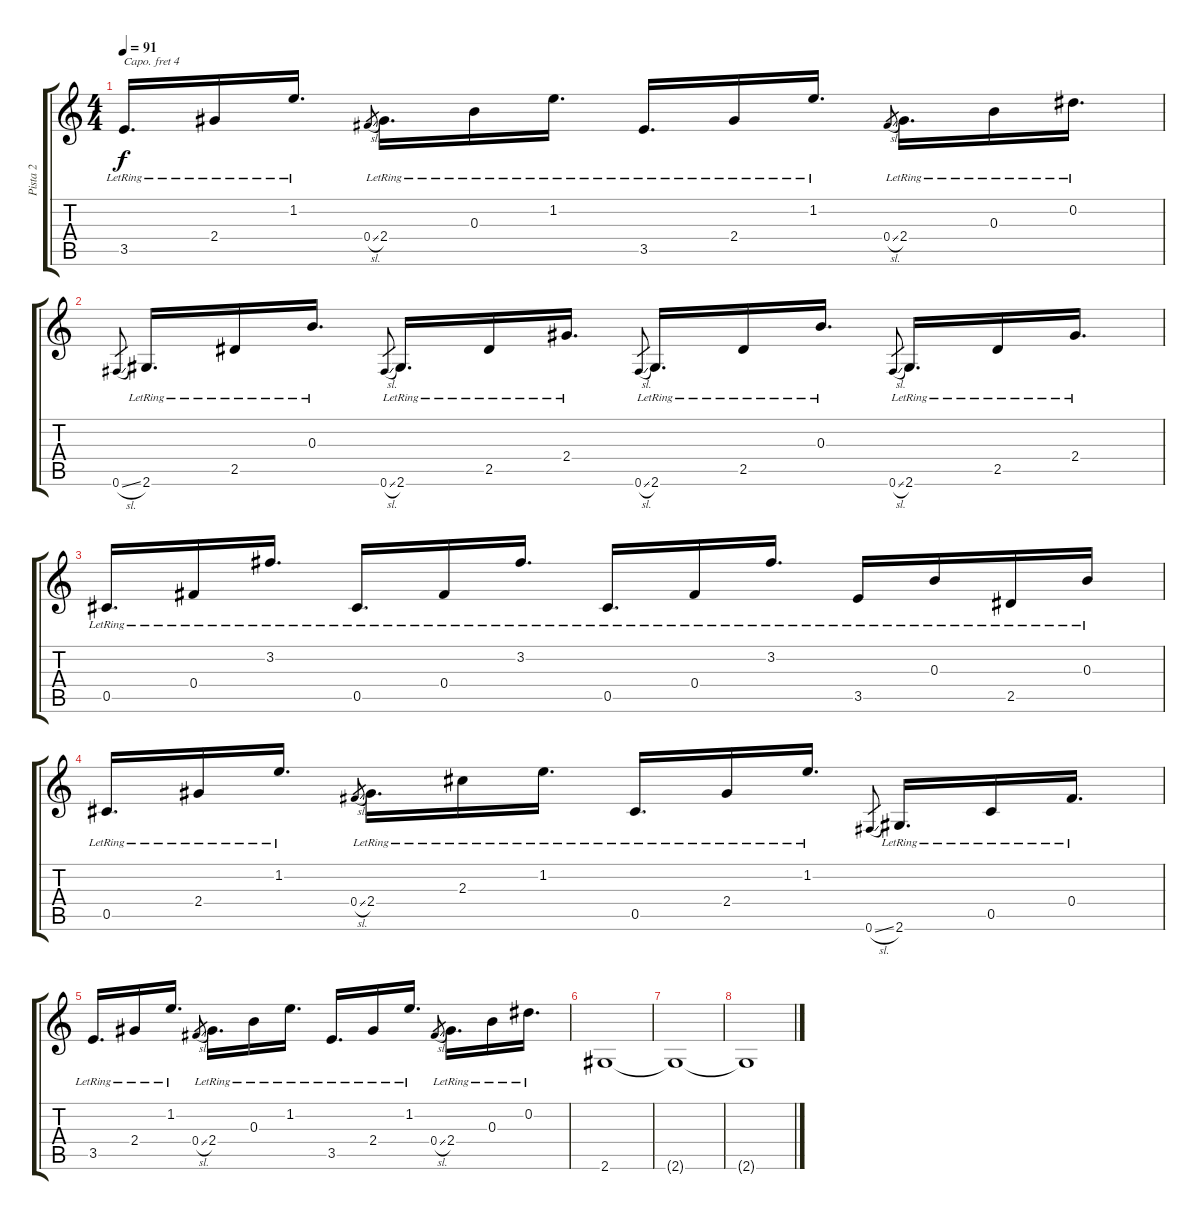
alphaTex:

\track ("Pista 2" "Pista 2") {instrument electricguitarclean}
\staff {score tabs}
\capo 4
\tuning (E4 B3 G3 D3 A2 D2) {hide}
\ts (4 4)
\tempo 91
\clef g2
\ks c
3.5{lr}.16{d dy f} 2.4{lr}.16 1.2{lr}.16{d} 0.4{sl}.8{gr} 2.4{lr}.16{d} 0.3{lr}.16 1.2{lr}.16{d} 3.5{lr}.16{d} 2.4{lr}.16 1.2{lr}.16{d} 0.4{sl}.8{gr} 2.4{lr}.16{d} 0.3{lr}.16 0.2{lr}.16{d} |
0.6{sl}.8{gr} 2.6{lr}.16{d} 2.5{lr}.16 0.3{lr}.16{d} 0.6{sl}.8{gr} 2.6{lr}.16{d} 2.5{lr}.16 2.4{lr}.16{d} 0.6{sl}.8{gr} 2.6{lr}.16{d} 2.5{lr}.16 0.3{lr}.16{d} 0.6{sl}.8{gr} 2.6{lr}.16{d} 2.5{lr}.16 2.4{lr}.16{d} |
0.5{lr}.16{d} 0.4{lr}.16 3.2{lr}.16{d} 0.5{lr}.16{d} 0.4{lr}.16 3.2{lr}.16{d} 0.5{lr}.16{d} 0.4{lr}.16 3.2{lr}.16{d} 3.5{lr}.16 0.3{lr}.16 2.5{lr}.16 0.3{lr}.16 |
0.5{lr}.16{d} 2.4{lr}.16 1.2{lr}.16{d} 0.4{sl}.8{gr} 2.4{lr}.16{d} 2.3{lr}.16 1.2{lr}.16{d} 0.5{lr}.16{d} 2.4{lr}.16 1.2{lr}.16{d} 0.6{sl}.8{gr} 2.6{lr}.16{d} 0.5{lr}.16 0.4{lr}.16{d} |
3.5{lr}.16{d} 2.4{lr}.16 1.2{lr}.16{d} 0.4{sl}.8{gr} 2.4{lr}.16{d} 0.3{lr}.16 1.2{lr}.16{d} 3.5{lr}.16{d} 2.4{lr}.16 1.2{lr}.16{d} 0.4{sl}.8{gr} 2.4{lr}.16{d} 0.3{lr}.16 0.2{lr}.16{d} |
2.6.1 |
2.6{t}.1 |
2.6{t}.1
